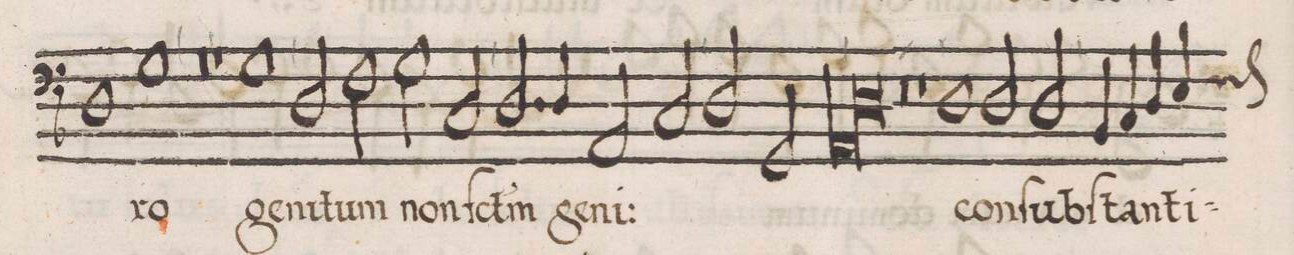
**kern	**text
*I"BASSVS	*
*clefF4	*
*k[b-]	*
*met(C|)	*
*M2/1	*
1D\	.
1G\	-ro
=40	=40
0r	.
=41	=41
1r	.
1G\	ge-
=42	=42
2D/	-ni-
2F\	-tum
2G\	non
2C/	f(a)c-
=43	=43
2.D/	-t(u)m
4D/	ge-
2AA/	-ni:
2C/	.
=44	=44
2D/	.
2GG/	.
*lig	*
1AA/	.
=45	=45
1D\	.
*Xlig	*
0r	.
=46	=46
1r	.
=47	=47
1D\	con-
2D/	-ſub-
2D/	-ſtan-
=48	=48
4BB-/	-ti-
4C/	.
4D/	.
*custos:F	*
4E/	.
*-	*-
